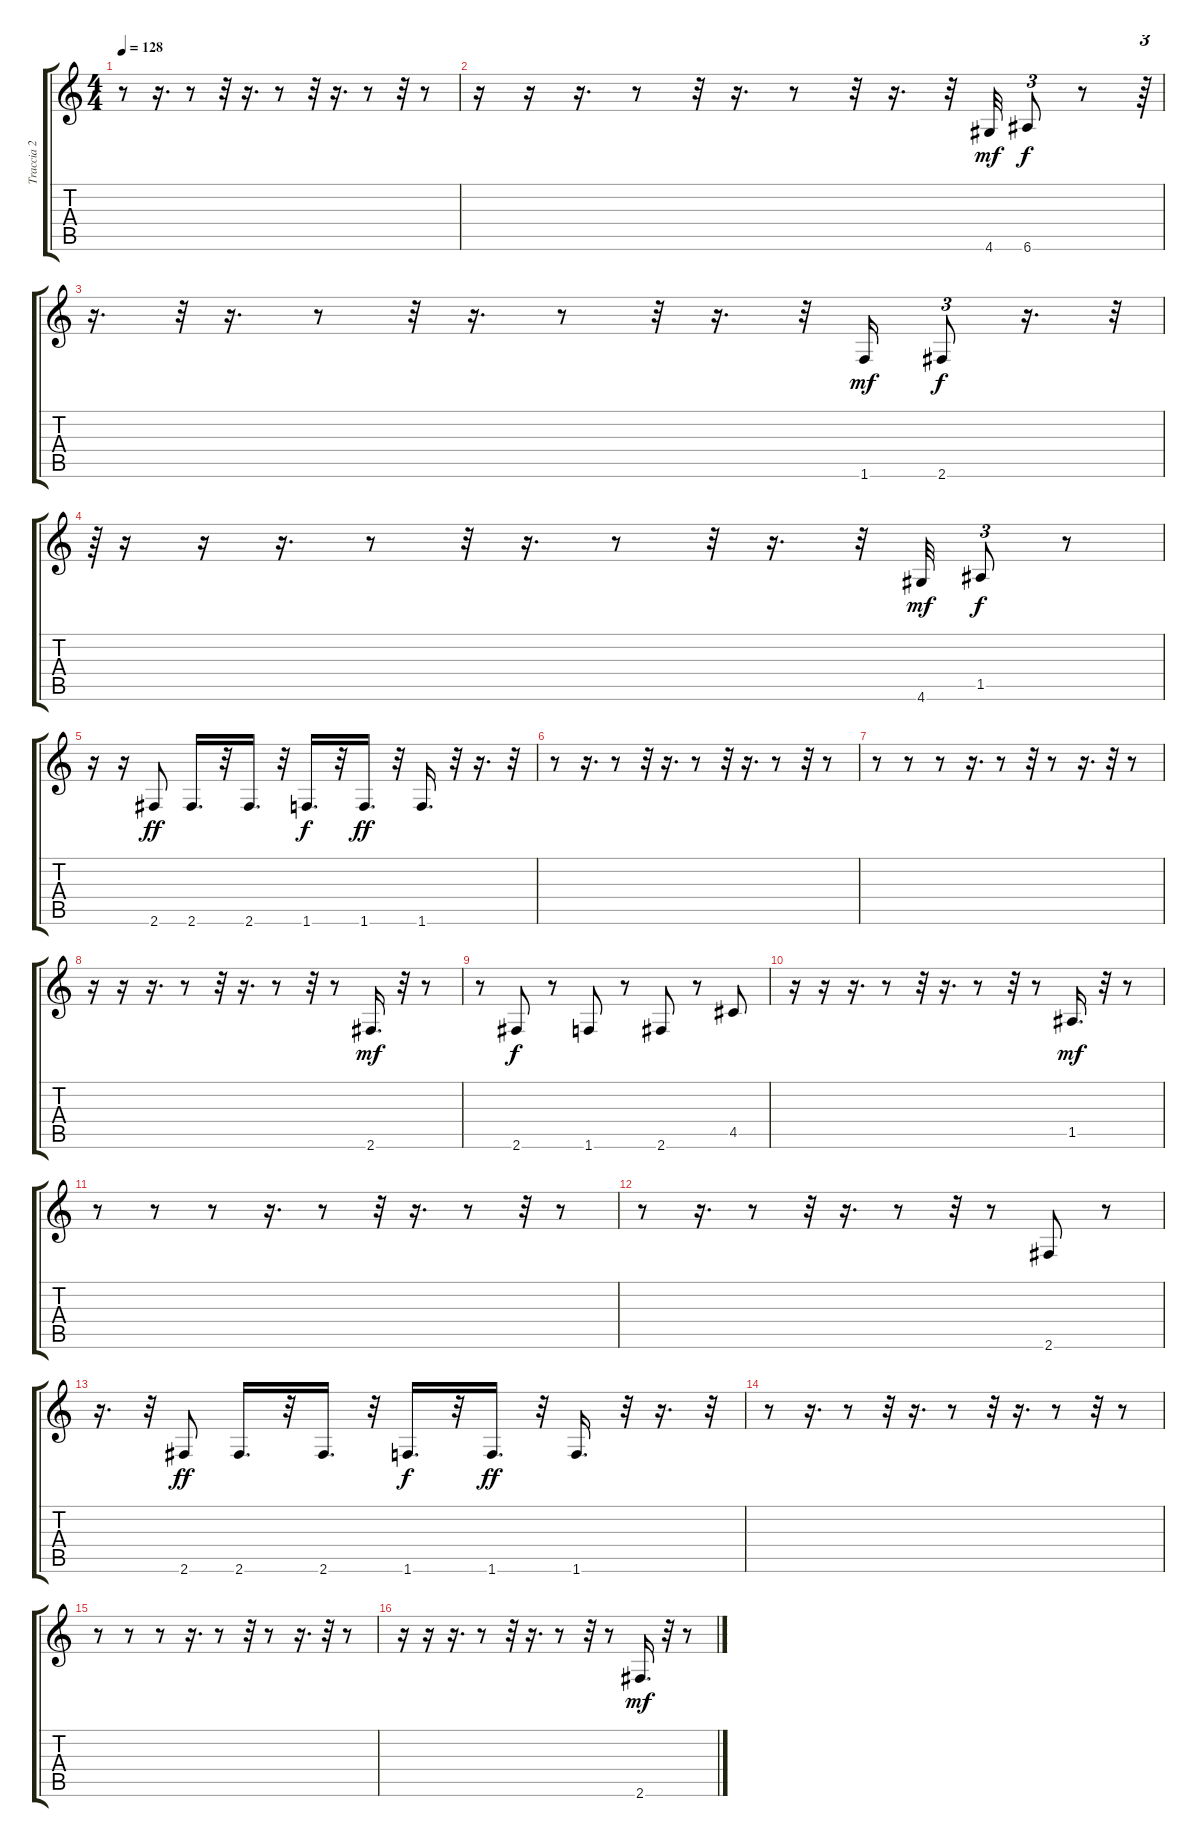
\track ("Traccia 2" "Traccia 2") {instrument fretlessbass}
\staff {score tabs}
\tuning (E4 B3 G3 D3 A2 E2) {hide}
\ts (4 4)
\tempo 128
\clef g2
\ks c
r.8{dy f} r.16{d} r.8 r.32 r.16{d} r.8 r.32 r.16{d} r.8 r.32 r.8 |
r.16 r.16 r.16{d} r.8 r.32 r.16{d} r.8 r.32 r.16{d} r.32 4.6.32{dy mf} 6.6.8{tu (3 2) dy f} r.8 r.64{tu (3 2)} |
r.16{d} r.32{tu (3 2)} r.16{d} r.8 r.32 r.16{d} r.8 r.32 r.16{d} r.32 1.6.16{dy mf} 2.6.8{tu (3 2) dy f} r.16{d} r.32{tu (3 2)} |
r.64{tu (3 2)} r.16 r.16 r.16{d} r.8 r.32 r.16{d} r.8 r.32 r.16{d} r.32 4.6.32{dy mf} 1.5.8{tu (3 2) dy f} r.8 |
r.16 r.16 2.6.8{dy ff} 2.6.16{d} r.32 2.6.16{d} r.32 1.6.16{d dy f} r.32 1.6.16{d dy ff} r.32 1.6.16{d} r.32 r.16{d} r.32 |
r.8 r.16{d} r.8 r.32 r.16{d} r.8 r.32 r.16{d} r.8 r.32 r.8 |
r.8 r.8 r.8 r.16{d} r.8 r.32 r.8 r.16{d} r.32 r.8 |
r.16 r.16 r.16{d} r.8 r.32 r.16{d} r.8 r.32 r.8 2.6.16{d dy mf} r.32 r.8 |
r.8 2.6.8{dy f} r.8 1.6.8 r.8 2.6.8 r.8 4.5.8 |
r.16 r.16 r.16{d} r.8 r.32 r.16{d} r.8 r.32 r.8 1.5.16{d dy mf} r.32 r.8 |
r.8 r.8 r.8 r.16{d} r.8 r.32 r.16{d} r.8 r.32 r.8 |
r.8 r.16{d} r.8 r.32 r.16{d} r.8 r.32 r.8 2.6.8 r.8 |
r.16{d} r.32 2.6.8{dy ff} 2.6.16{d} r.32 2.6.16{d} r.32 1.6.16{d dy f} r.32 1.6.16{d dy ff} r.32 1.6.16{d} r.32 r.16{d} r.32 |
r.8 r.16{d} r.8 r.32 r.16{d} r.8 r.32 r.16{d} r.8 r.32 r.8 |
r.8 r.8 r.8 r.16{d} r.8 r.32 r.8 r.16{d} r.32 r.8 |
r.16 r.16 r.16{d} r.8 r.32 r.16{d} r.8 r.32 r.8 2.6.16{d dy mf} r.32 r.8
